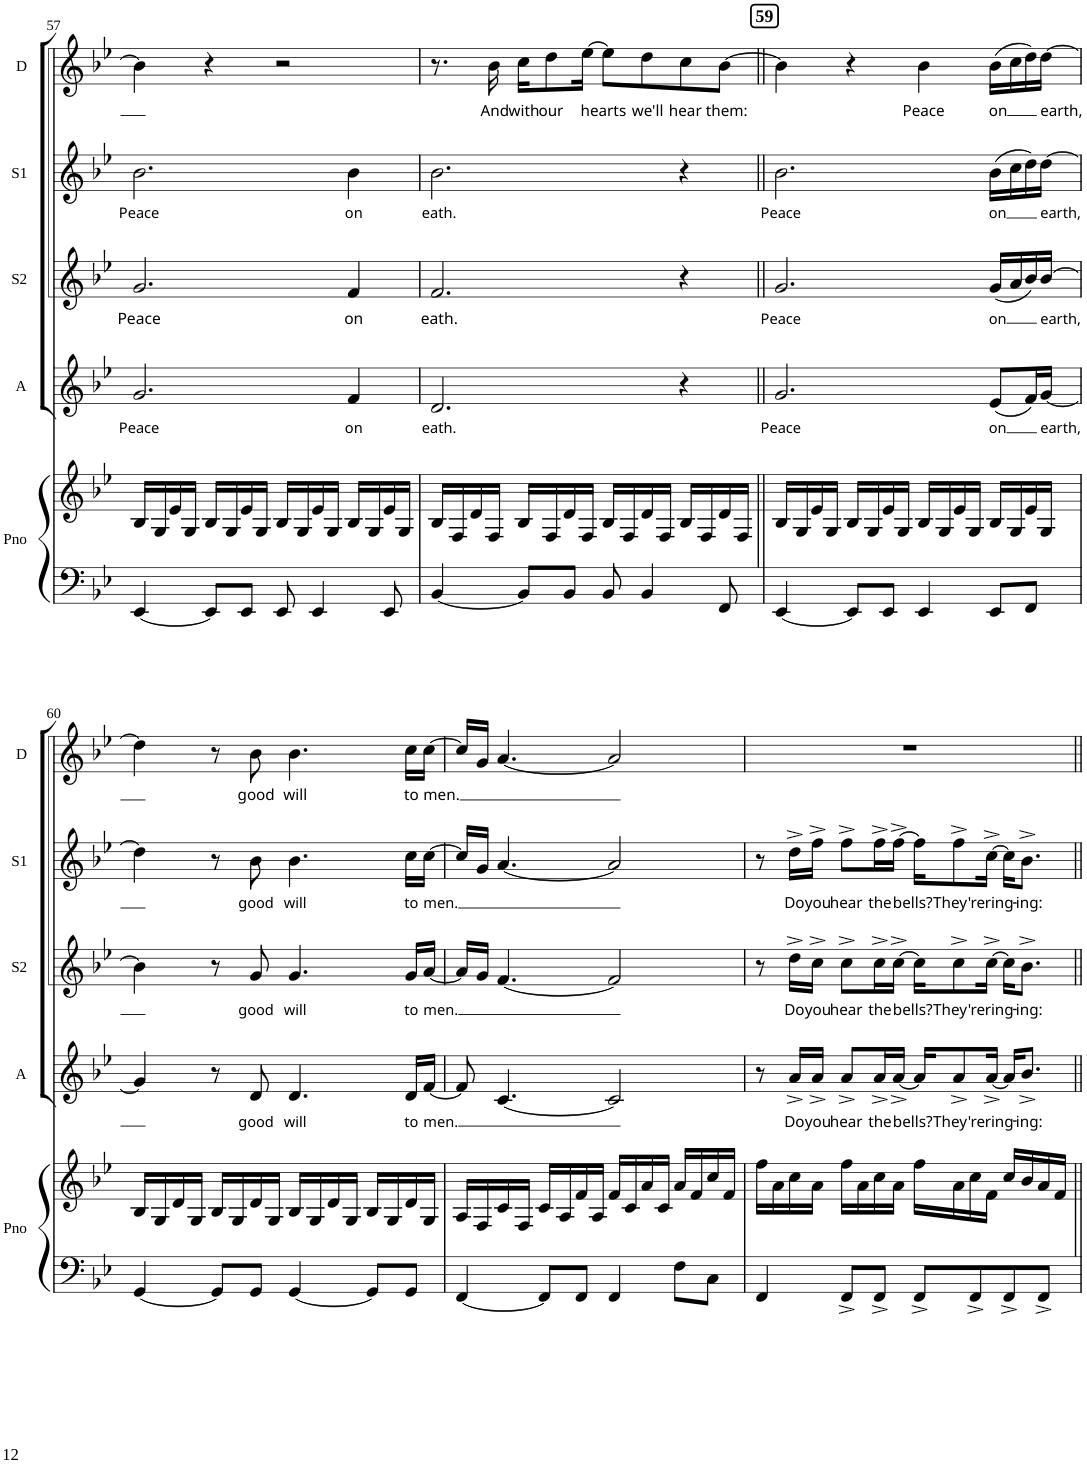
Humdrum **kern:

**kern	**kern	**kern	**text	**kern	**text	**kern	**text	**kern	**text
*part5	*part5	*part4	*part4	*part3	*part3	*part2	*part2	*part1	*part1
*staff6	*staff5	*staff4	*staff4	*staff3	*staff3	*staff2	*staff2	*staff1	*staff1
*I"Piano	*	*I"Alto	*	*I"Soprano 2	*	*I"Soprano 1	*	*I"Descant	*
*I'Pno	*	*I'A	*	*I'S2	*	*I'S1	*	*I'D	*
!!LO:PB:g=z
*clefF4	*clefG2	*clefG2	*	*clefG2	*	*clefG2	*	*clefG2	*
*k[b-e-]	*k[b-e-]	*k[b-e-]	*	*k[b-e-]	*	*k[b-e-]	*	*k[b-e-]	*
*B-:	*B-:	*B-:	*	*B-:	*	*B-:	*	*B-:	*
*M4/4	*M4/4	*M4/4	*	*M4/4	*	*M4/4	*	*M4/4	*
=57	=57	=57	=57	=57	=57	=57	=57	=57	=57
!	!	!	!LO:LY:b	!	!LO:LY:b	!	!LO:LY:b	!	!
[4EE-/	16B-/LL	2.g/	Peace	2.g/	Peace	2.b-\	Peace	4b-\]	.
.	16G/	.	.	.	.	.	.	.	.
.	16e-/	.	.	.	.	.	.	.	.
.	16G/JJ	.	.	.	.	.	.	.	.
8EE-/L]	16B-/LL	.	.	.	.	.	.	4r	.
.	16G/	.	.	.	.	.	.	.	.
8EE-/J	16e-/	.	.	.	.	.	.	.	.
.	16G/JJ	.	.	.	.	.	.	.	.
8EE-/	16B-/LL	.	.	.	.	.	.	2r	.
.	16G/	.	.	.	.	.	.	.	.
4EE-/	16e-/	.	.	.	.	.	.	.	.
.	16G/JJ	.	.	.	.	.	.	.	.
!	!	!	!LO:LY:b	!	!LO:LY:b	!	!LO:LY:b	!	!
.	16B-/LL	4f/	on	4f/	on	4b-\	on	.	.
.	16G/	.	.	.	.	.	.	.	.
8EE-/	16e-/	.	.	.	.	.	.	.	.
.	16G/JJ	.	.	.	.	.	.	.	.
=58	=58	=58	=58	=58	=58	=58	=58	=58	=58
!	!	!	!LO:LY:b	!	!LO:LY:b	!	!LO:LY:b	!	!
[4BB-/	16B-/LL	2.d/	eath.	2.f/	eath.	2.b-\	eath.	8.r	.
.	16F/	.	.	.	.	.	.	.	.
.	16d/	.	.	.	.	.	.	.	.
!	!	!	!	!	!	!	!	!	!LO:LY:b
.	16F/JJ	.	.	.	.	.	.	16b-\	And
!	!	!	!	!	!	!	!	!	!LO:LY:b
8BB-/L]	16B-/LL	.	.	.	.	.	.	16cc\KL	with
!	!	!	!	!	!	!	!	!	!LO:LY:b
.	16F/	.	.	.	.	.	.	8dd\	our
8BB-/J	16d/	.	.	.	.	.	.	.	.
!	!	!	!	!	!	!	!	!	!LO:LY:b
.	16F/JJ	.	.	.	.	.	.	[16ee-\Jk	hearts
8BB-/	16B-/LL	.	.	.	.	.	.	8ee-\L]	.
.	16F/	.	.	.	.	.	.	.	.
!	!	!	!	!	!	!	!	!	!LO:LY:b
4BB-/	16d/	.	.	.	.	.	.	8dd\	we'll
.	16F/JJ	.	.	.	.	.	.	.	.
!	!	!	!	!	!	!	!	!	!LO:LY:b
.	16B-/LL	4r	.	4r	.	4r	.	8cc\	hear
.	16F/	.	.	.	.	.	.	.	.
!	!	!	!	!	!	!	!	!	!LO:LY:b
8FF/	16d/	.	.	.	.	.	.	[8b-\J	them:
.	16F/JJ	.	.	.	.	.	.	.	.
!!LO:REH:place=s1:a:B:cj:fs=9.9:t=59
=59||	=59||	=59||	=59||	=59||	=59||	=59||	=59||	=59||	=59||
!	!	!	!LO:LY:b	!	!LO:LY:b	!	!LO:LY:b	!	!
[4EE-/	16B-/LL	2.g/	Peace	2.g/	Peace	2.b-\	Peace	4b-\]	.
.	16G/	.	.	.	.	.	.	.	.
.	16e-/	.	.	.	.	.	.	.	.
.	16G/JJ	.	.	.	.	.	.	.	.
8EE-/L]	16B-/LL	.	.	.	.	.	.	4r	.
.	16G/	.	.	.	.	.	.	.	.
8EE-/J	16e-/	.	.	.	.	.	.	.	.
.	16G/JJ	.	.	.	.	.	.	.	.
!	!	!	!	!	!	!	!	!	!LO:LY:b
4EE-/	16B-/LL	.	.	.	.	.	.	4b-\	Peace
.	16G/	.	.	.	.	.	.	.	.
.	16e-/	.	.	.	.	.	.	.	.
.	16G/JJ	.	.	.	.	.	.	.	.
!	!	!	!LO:LY:b	!	!LO:LY:b	!	!LO:LY:b	!	!LO:LY:b
8EE-/L	16B-/LL	(8e-/L	on	(16g/LL	on	(16b-\LL	on	(16b-\LL	on
.	16G/	.	.	16a/	.	16cc\	.	16cc\	.
8FF/J	16e-/	16f/L)	.	16b-/)	.	16dd\)	.	16dd\)	.
!	!	!	!LO:LY:b	!	!LO:LY:b	!	!LO:LY:b	!	!LO:LY:b
.	16G/JJ	[16g/JJ	earth,	[16b-/JJ	earth,	[16dd\JJ	earth,	[16dd\JJ	earth,
!!LO:LB:g=z
=60	=60	=60	=60	=60	=60	=60	=60	=60	=60
[4GG/	16B-/LL	4g/]	.	4b-\]	.	4dd\]	.	4dd\]	.
.	16G/	.	.	.	.	.	.	.	.
.	16d/	.	.	.	.	.	.	.	.
.	16G/JJ	.	.	.	.	.	.	.	.
8GG/L]	16B-/LL	8r	.	8r	.	8r	.	8r	.
.	16G/	.	.	.	.	.	.	.	.
!	!	!	!LO:LY:b	!	!LO:LY:b	!	!LO:LY:b	!	!LO:LY:b
8GG/J	16d/	8d/	good	8g/	good	8b-\	good	8b-\	good
.	16G/JJ	.	.	.	.	.	.	.	.
!	!	!	!LO:LY:b	!	!LO:LY:b	!	!LO:LY:b	!	!LO:LY:b
[4GG/	16B-/LL	4.d/	will	4.g/	will	4.b-\	will	4.b-\	will
.	16G/	.	.	.	.	.	.	.	.
.	16d/	.	.	.	.	.	.	.	.
.	16G/JJ	.	.	.	.	.	.	.	.
8GG/L]	16B-/LL	.	.	.	.	.	.	.	.
.	16G/	.	.	.	.	.	.	.	.
!	!	!	!LO:LY:b	!	!LO:LY:b	!	!LO:LY:b	!	!LO:LY:b
8GG/J	16d/	16d/LL	to	16g/LL	to	16cc\LL	to	16cc\LL	to
!	!	!	!LO:LY:b	!	!LO:LY:b	!	!LO:LY:b	!	!LO:LY:b
.	16G/JJ	[16f/JJ	men.	[16a/JJ	men.	[16cc\JJ	men.	[16cc\JJ	men.
=61	=61	=61	=61	=61	=61	=61	=61	=61	=61
[4FF/	16A/LL	8f/]	.	16a/LL]	.	16cc/LL]	.	16cc/LL]	.
.	16F/	.	.	16g/JJ	.	16g/JJ	.	16g/JJ	.
.	16c/	[4.c/	.	[4.f/	.	[4.a/	.	[4.a/	.
.	16F/JJ	.	.	.	.	.	.	.	.
8FF/L]	16c/LL	.	.	.	.	.	.	.	.
.	16A/	.	.	.	.	.	.	.	.
8FF/J	16f/	.	.	.	.	.	.	.	.
.	16A/JJ	.	.	.	.	.	.	.	.
4FF/	16f/LL	2c/]	.	2f/]	.	2a/]	.	2a/]	.
.	16c/	.	.	.	.	.	.	.	.
.	16a/	.	.	.	.	.	.	.	.
.	16c/JJ	.	.	.	.	.	.	.	.
8F\L	16a/LL	.	.	.	.	.	.	.	.
.	16f/	.	.	.	.	.	.	.	.
8C\J	16cc/	.	.	.	.	.	.	.	.
.	16f/JJ	.	.	.	.	.	.	.	.
=62	=62	=62	=62	=62	=62	=62	=62	=62	=62
4FF/	16ff\LL	8r	.	8r	.	8r	.	1r	.
.	16a\	.	.	.	.	.	.	.	.
!	!	!	!LO:LY:b	!	!LO:LY:b	!	!LO:LY:b	!	!
.	16cc\	16a^/LL	Do	16dd^\LL	Do	16dd^\LL	Do	.	.
!	!	!	!LO:LY:b	!	!LO:LY:b	!	!LO:LY:b	!	!
.	16a\JJ	16a^/JJ	you	16cc^\JJ	you	16ff^\JJ	you	.	.
!	!	!	!LO:LY:b	!	!LO:LY:b	!	!LO:LY:b	!	!
8FF^/L	16ff\LL	8a^/L	hear	8cc^\L	hear	8ff^\L	hear	.	.
.	16a\	.	.	.	.	.	.	.	.
!	!	!	!LO:LY:b	!	!LO:LY:b	!	!LO:LY:b	!	!
8FF^/J	16cc\	16a^/L	the	16cc^\L	the	16ff^\L	the	.	.
!	!	!	!LO:LY:b	!	!LO:LY:b	!	!LO:LY:b	!	!
.	16a\JJ	[16a^/JJ	bells?	[16cc^\JJ	bells?	[16ff^\JJ	bells?	.	.
8FF^/L	16ff\LL	16a/KL]	.	16cc\KL]	.	16ff\KL]	.	.	.
!	!	!	!LO:LY:b	!	!LO:LY:b	!	!LO:LY:b	!	!
.	16a\	8a^/	They're	8cc^\	They're	8ff^\	They're	.	.
8FF^/	16cc\	.	.	.	.	.	.	.	.
!	!	!	!LO:LY:b	!	!LO:LY:b	!	!LO:LY:b	!	!
.	16f\JJ	[16a^/Jk	ring-	[16cc^\Jk	ring-	[16cc^\Jk	ring-	.	.
8FF^/	16cc/LL	16a/KL]	.	16cc\KL]	.	16cc\KL]	.	.	.
!	!	!	!LO:LY:b	!	!LO:LY:b	!	!LO:LY:b	!	!
.	16b-/	8.b-^/J	-ing:	8.b-^\J	-ing:	8.b-^\J	-ing:	.	.
8FF^/J	16a/	.	.	.	.	.	.	.	.
.	16f/JJ	.	.	.	.	.	.	.	.
=||	=||	=||	=||	=||	=||	=||	=||	=||	=||
*-	*-	*-	*-	*-	*-	*-	*-	*-	*-
